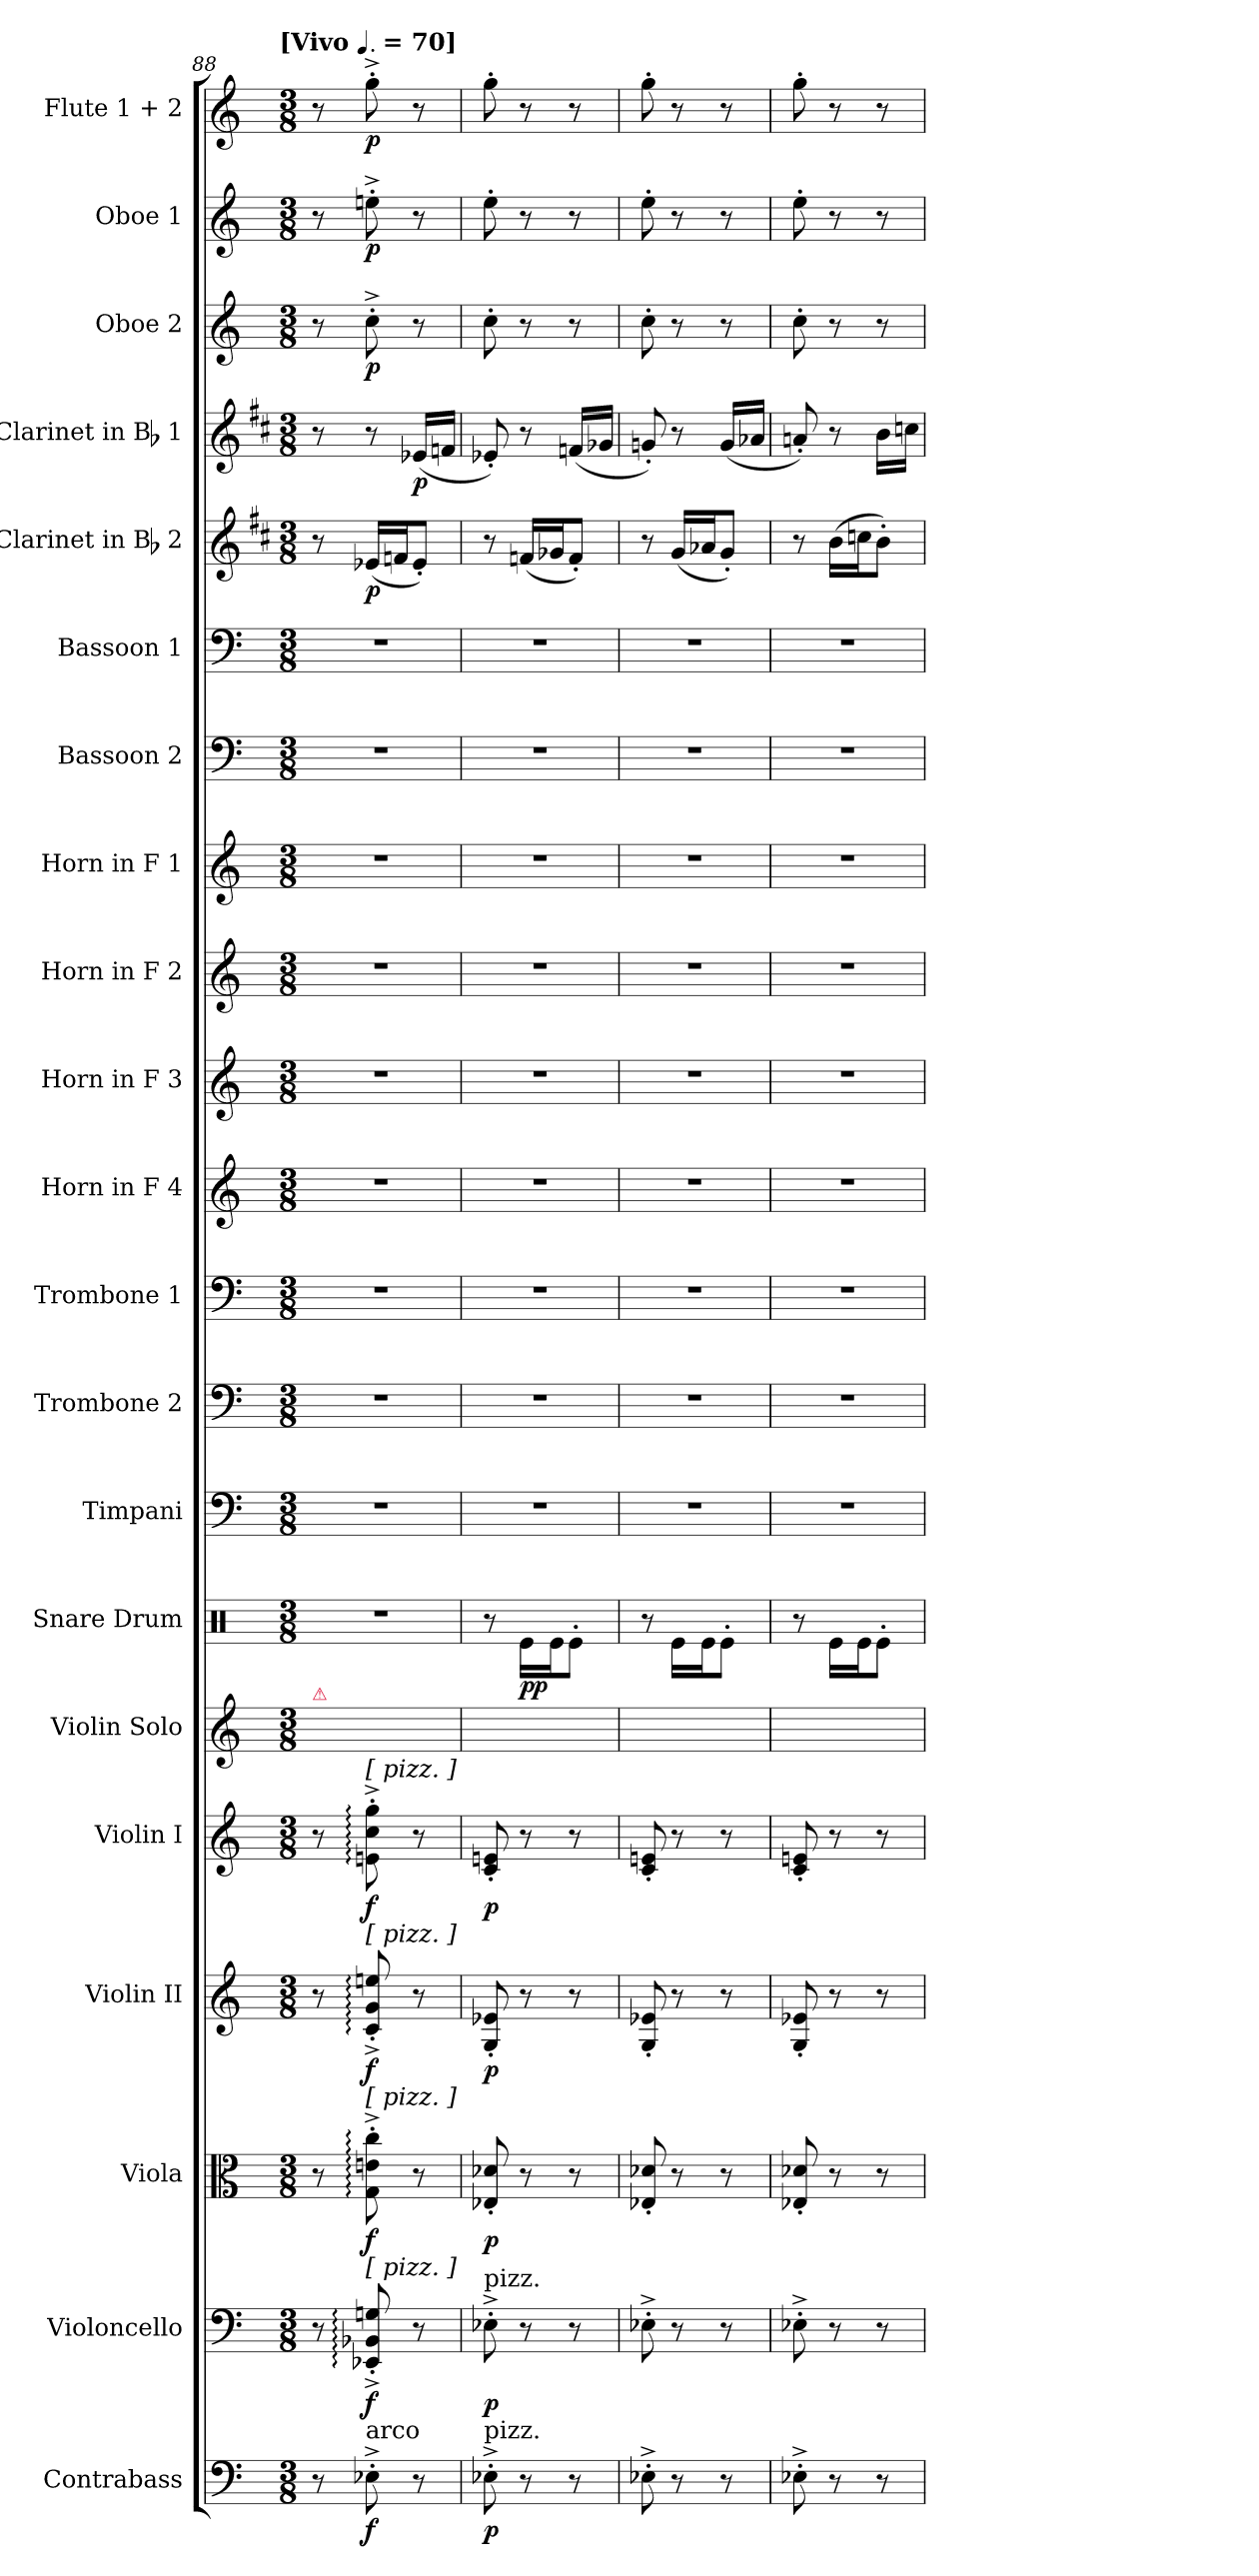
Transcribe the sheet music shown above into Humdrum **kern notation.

**kern	**dynam	**kern	**dynam	**kern	**dynam	**kern	**dynam	**kern	**dynam	**kern	**kern	**dynam	**kern	**kern	**kern	**kern	**kern	**kern	**kern	**kern	**kern	**kern	**dynam	**kern	**dynam	**kern	**dynam	**kern	**dynam	**kern	**dynam
*part21	*part21	*part20	*part20	*part19	*part19	*part18	*part18	*part17	*part17	*part16	*part15	*part15	*part14	*part13	*part12	*part11	*part10	*part9	*part8	*part7	*part6	*part5	*part5	*part4	*part4	*part3	*part3	*part2	*part2	*part1	*part1
*staff21	*staff21	*staff20	*staff20	*staff19	*staff19	*staff18	*staff18	*staff17	*staff17	*staff16	*staff15	*staff15	*staff14	*staff13	*staff12	*staff11	*staff10	*staff9	*staff8	*staff7	*staff6	*staff5	*staff5	*staff4	*staff4	*staff3	*staff3	*staff2	*staff2	*staff1	*staff1
*I"Contrabass	*	*I"Violoncello	*	*I"Viola	*	*I"Violin II	*	*I"Violin I	*	*I"Violin Solo	*I"Snare Drum	*	*I"Timpani	*I"Trombone 2	*I"Trombone 1	*I"Horn in F 4	*I"Horn in F 3	*I"Horn in F 2	*I"Horn in F 1	*I"Bassoon 2	*I"Bassoon 1	*I"Clarinet in Bb 2	*	*I"Clarinet in Bb 1	*	*I"Oboe 2	*	*I"Oboe 1	*	*I"Flute 1 + 2	*
*I'Cb.	*	*I'Vc.	*	*I'Vla.	*	*I'Vln. II	*	*I'Vln. I	*	*I'Vln. Solo	*I'S. D.	*	*I'Timp.	*I'Tbn.	*I'Tbn.	*I'Hn.	*I'Hn.	*I'Hn.	*I'Hn.	*I'Bsn.	*I'Bsn.	*I'Cl.	*	*I'Cl.	*	*I'Ob.	*	*I'Ob.	*	*I'Fl.	*
*clefF4	*	*clefF4	*	*clefC3	*	*clefG2	*	*clefG2	*	*clefG2	*clefX	*	*clefF4	*clefF4	*clefF4	*clefG2	*clefG2	*clefG2	*clefG2	*clefF4	*clefF4	*clefG2	*	*clefG2	*	*clefG2	*	*clefG2	*	*clefG2	*
*ITrd7c12	*	*	*	*	*	*	*	*	*	*	*	*	*	*	*	*ITrd4c7	*ITrd4c7	*ITrd4c7	*ITrd4c7	*	*	*ITrd1c2	*	*ITrd1c2	*	*	*	*	*	*	*
*k[]	*	*k[]	*	*k[]	*	*k[]	*	*k[]	*	*k[]	*k[]	*	*k[]	*k[]	*k[]	*k[b-]	*k[b-]	*k[b-]	*k[b-]	*k[]	*k[]	*k[]	*	*k[]	*	*k[]	*	*k[]	*	*k[]	*
*C:	*	*C:	*	*C:	*	*C:	*	*C:	*	*C:	*C:	*	*C:	*C:	*C:	*F:	*F:	*F:	*F:	*C:	*C:	*C:	*	*C:	*	*C:	*	*C:	*	*C:	*
!!LO:TX:omd:t=[Vivo [quarter-dot] = 70]
*M3/8	*	*M3/8	*	*M3/8	*	*M3/8	*	*M3/8	*	*M3/8	*M3/8	*	*M3/8	*M3/8	*M3/8	*M3/8	*M3/8	*M3/8	*M3/8	*M3/8	*M3/8	*M3/8	*	*M3/8	*	*M3/8	*	*M3/8	*	*M3/8	*
*MM70	*	*MM70	*	*MM70	*	*MM70	*	*MM70	*	*MM70	*MM70	*	*MM70	*MM70	*MM70	*MM70	*MM70	*MM70	*MM70	*MM70	*MM70	*MM70	*	*MM70	*	*MM70	*	*MM70	*	*MM70	*
=88	=88	=88	=88	=88	=88	=88	=88	=88	=88	=88	=88	=88	=88	=88	=88	=88	=88	=88	=88	=88	=88	=88	=88	=88	=88	=88	=88	=88	=88	=88	=88
!	!	!	!	!	!	!	!	!	!	!LO:TX:a:color=crimson:t=⚠	!	!	!	!	!	!	!	!	!	!	!	!	!	!	!	!	!	!	!	!	!
8r	.	8r	.	8r	.	8r	.	8r	.	8ryy	8%3r	.	8%3r	8%3r	8%3r	8%3r	8%3r	8%3r	8%3r	8%3r	8%3r	8r	.	8r	.	8r	.	8r	.	8r	.
!	!	!	!	!	!	!	!	!LO:TX:a:t=[ pizz. ]	!	!	!	!	!	!	!	!	!	!	!	!	!	!	!	!	!	!	!	!	!	!	!
!	!	!	!	!	!	!LO:TX:a:t=[ pizz. ]	!	!	!	!	!	!	!	!	!	!	!	!	!	!	!	!	!	!	!	!	!	!	!	!	!
!	!	!	!	!LO:TX:a:t=[ pizz. ]	!	!	!	!	!	!	!	!	!	!	!	!	!	!	!	!	!	!	!	!	!	!	!	!	!	!	!
!	!	!LO:TX:a:t=[ pizz. ]	!	!	!	!	!	!	!	!	!	!	!	!	!	!	!	!	!	!	!	!	!	!	!	!	!	!	!	!	!
!LO:TX:a:t=arco	!	!	!	!	!	!	!	!	!	!	!	!	!	!	!	!	!	!	!	!	!	!	!	!	!	!	!	!	!	!	!
8EE-X'^	f	8EE-X:'^ 8BB-X:'^ 8Gn:'^	f	8G:'^ 8en:'^ 8cc:'^	f	8c:'^ 8g:'^ 8een:'^	f	8en:'^ 8cc:'^ 8gg:'^	f	8ryy	.	.	.	.	.	.	.	.	.	.	.	(16d-XLL	p	8r	.	8cc'^	p	8een'^	p	8gg'^	p
.	.	.	.	.	.	.	.	.	.	.	.	.	.	.	.	.	.	.	.	.	.	16e-XJ	.	.	.	.	.	.	.	.	.
8r	.	8r	.	8r	.	8r	.	8r	.	16ryy	.	.	.	.	.	.	.	.	.	.	.	8d-'J)	.	(16d-XLL	p	8r	.	8r	.	8r	.
.	.	.	.	.	.	.	.	.	.	16ryy	.	.	.	.	.	.	.	.	.	.	.	.	.	16e-XJJ	.	.	.	.	.	.	.
=89	=89	=89	=89	=89	=89	=89	=89	=89	=89	=89	=89	=89	=89	=89	=89	=89	=89	=89	=89	=89	=89	=89	=89	=89	=89	=89	=89	=89	=89	=89	=89
!	!	!LO:TX:a:t=pizz.	!	!	!	!	!	!	!	!	!	!	!	!	!	!	!	!	!	!	!	!	!	!	!	!	!	!	!	!	!
!LO:TX:a:t=pizz.	!	!	!	!	!	!	!	!	!	!	!	!	!	!	!	!	!	!	!	!	!	!	!	!	!	!	!	!	!	!	!
8EE-X'^	p	8E-X'^	p	8E-X' 8d-X'	p	8G' 8e-X'	p	8c' 8en'	p	16ryy	8r	.	8%3r	8%3r	8%3r	8%3r	8%3r	8%3r	8%3r	8%3r	8%3r	8r	.	8d-X')	.	8cc'	.	8ee'	.	8gg'	.
.	.	.	.	.	.	.	.	.	.	16ryy	.	.	.	.	.	.	.	.	.	.	.	.	.	.	.	.	.	.	.	.	.
8r	.	8r	.	8r	.	8r	.	8r	.	8ryy	16Re\LL	pp	.	.	.	.	.	.	.	.	.	(16e-XLL	.	8r	.	8r	.	8r	.	8r	.
.	.	.	.	.	.	.	.	.	.	.	16Re\J	.	.	.	.	.	.	.	.	.	.	16f-XJ	.	.	.	.	.	.	.	.	.
8r	.	8r	.	8r	.	8r	.	8r	.	8ryy	8Re'\J	.	.	.	.	.	.	.	.	.	.	8e-'J)	.	(16e-XLL	.	8r	.	8r	.	8r	.
.	.	.	.	.	.	.	.	.	.	.	.	.	.	.	.	.	.	.	.	.	.	.	.	16f-XJJ	.	.	.	.	.	.	.
=90	=90	=90	=90	=90	=90	=90	=90	=90	=90	=90	=90	=90	=90	=90	=90	=90	=90	=90	=90	=90	=90	=90	=90	=90	=90	=90	=90	=90	=90	=90	=90
8EE-X'^	.	8E-X'^	.	8E-X' 8d-X'	.	8G' 8e-X'	.	8c' 8en'	.	8ryy	8r	.	8%3r	8%3r	8%3r	8%3r	8%3r	8%3r	8%3r	8%3r	8%3r	8r	.	8fn')	.	8cc'	.	8ee'	.	8gg'	.
8r	.	8r	.	8r	.	8r	.	8r	.	16ryy	16Re\LL	.	.	.	.	.	.	.	.	.	.	(16fLL	.	8r	.	8r	.	8r	.	8r	.
.	.	.	.	.	.	.	.	.	.	16ryy	16Re\J	.	.	.	.	.	.	.	.	.	.	16g-XJ	.	.	.	.	.	.	.	.	.
8r	.	8r	.	8r	.	8r	.	8r	.	16ryy	8Re'\J	.	.	.	.	.	.	.	.	.	.	8f'J)	.	(16fLL	.	8r	.	8r	.	8r	.
.	.	.	.	.	.	.	.	.	.	16ryy	.	.	.	.	.	.	.	.	.	.	.	.	.	16g-XJJ	.	.	.	.	.	.	.
=91	=91	=91	=91	=91	=91	=91	=91	=91	=91	=91	=91	=91	=91	=91	=91	=91	=91	=91	=91	=91	=91	=91	=91	=91	=91	=91	=91	=91	=91	=91	=91
8EE-X'^	.	8E-X'^	.	8E-X' 8d-X'	.	8G' 8e-X'	.	8c' 8en'	.	16ryy	8r	.	8%3r	8%3r	8%3r	8%3r	8%3r	8%3r	8%3r	8%3r	8%3r	8r	.	8gn')	.	8cc'	.	8ee'	.	8gg'	.
.	.	.	.	.	.	.	.	.	.	16ryy	.	.	.	.	.	.	.	.	.	.	.	.	.	.	.	.	.	.	.	.	.
8r	.	8r	.	8r	.	8r	.	8r	.	16ryy	16Re\LL	.	.	.	.	.	.	.	.	.	.	(16aLL	.	8r	.	8r	.	8r	.	8r	.
.	.	.	.	.	.	.	.	.	.	16ryy	16Re\J	.	.	.	.	.	.	.	.	.	.	16b-XJ	.	.	.	.	.	.	.	.	.
8r	.	8r	.	8r	.	8r	.	8r	.	16ryy	8Re'\J	.	.	.	.	.	.	.	.	.	.	8a'J)	.	16aLL	.	8r	.	8r	.	8r	.
.	.	.	.	.	.	.	.	.	.	16ryy	.	.	.	.	.	.	.	.	.	.	.	.	.	16b-XJJ	.	.	.	.	.	.	.
=	=	=	=	=	=	=	=	=	=	=	=	=	=	=	=	=	=	=	=	=	=	=	=	=	=	=	=	=	=	=	=
*-	*-	*-	*-	*-	*-	*-	*-	*-	*-	*-	*-	*-	*-	*-	*-	*-	*-	*-	*-	*-	*-	*-	*-	*-	*-	*-	*-	*-	*-	*-	*-
